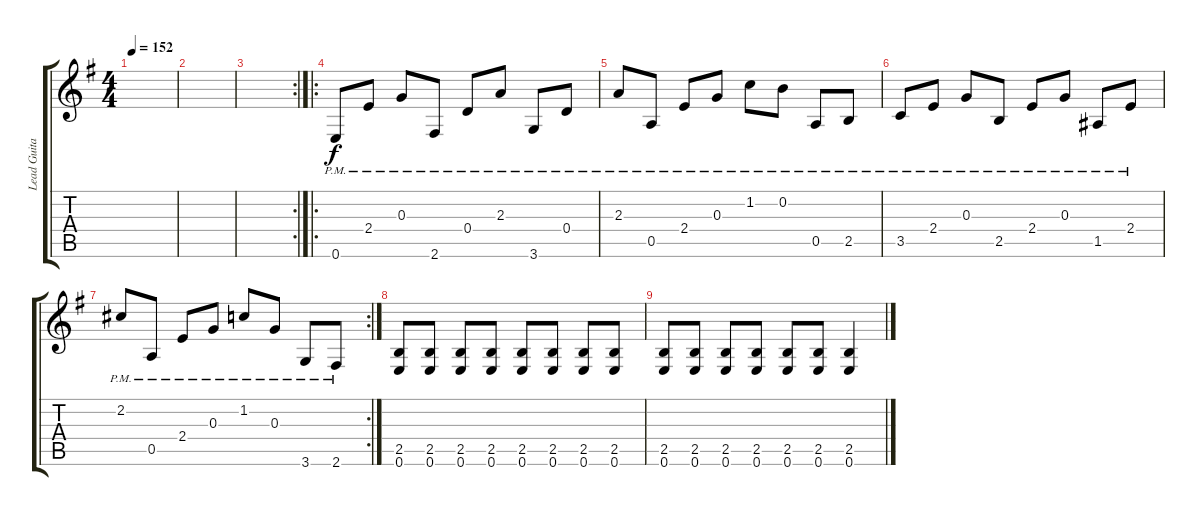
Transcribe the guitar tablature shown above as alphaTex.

\track ("Lead Guitar" "Lead Guita") {instrument distortionguitar}
\staff {score tabs}
\tuning (E4 B3 G3 D3 A2 E2) {hide}
\ts (4 4)
\tempo 152
\clef g2
\ks g
|
|
\rc 2
|
\ro
0.6{pm}.8 2.4{pm}.8 0.3{pm}.8 2.6{pm}.8 0.4{pm}.8 2.3{pm}.8 3.6{pm}.8 0.4{pm}.8 |
2.3{pm}.8 0.5{pm}.8 2.4{pm}.8 0.3{pm}.8 1.2{pm}.8 0.2{pm}.8 0.5{pm}.8 2.5{pm}.8 |
3.5{pm}.8 2.4{pm}.8 0.3{pm}.8 2.5{pm}.8 2.4{pm}.8 0.3{pm}.8 1.5{pm}.8 2.4{pm}.8 |
\rc 2
2.2{pm}.8 0.5{pm}.8 2.4{pm}.8 0.3{pm}.8 1.2{pm}.8 0.3{pm}.8 3.6{pm}.8 2.6{pm}.8 |
(2.5 0.6).8 (2.5 0.6).8 (2.5 0.6).8 (2.5 0.6).8 (2.5 0.6).8 (2.5 0.6).8 (2.5 0.6).8 (2.5 0.6).8 |
(2.5 0.6).8 (2.5 0.6).8 (2.5 0.6).8 (2.5 0.6).8 (2.5 0.6).8 (2.5 0.6).8 (2.5 0.6).4
